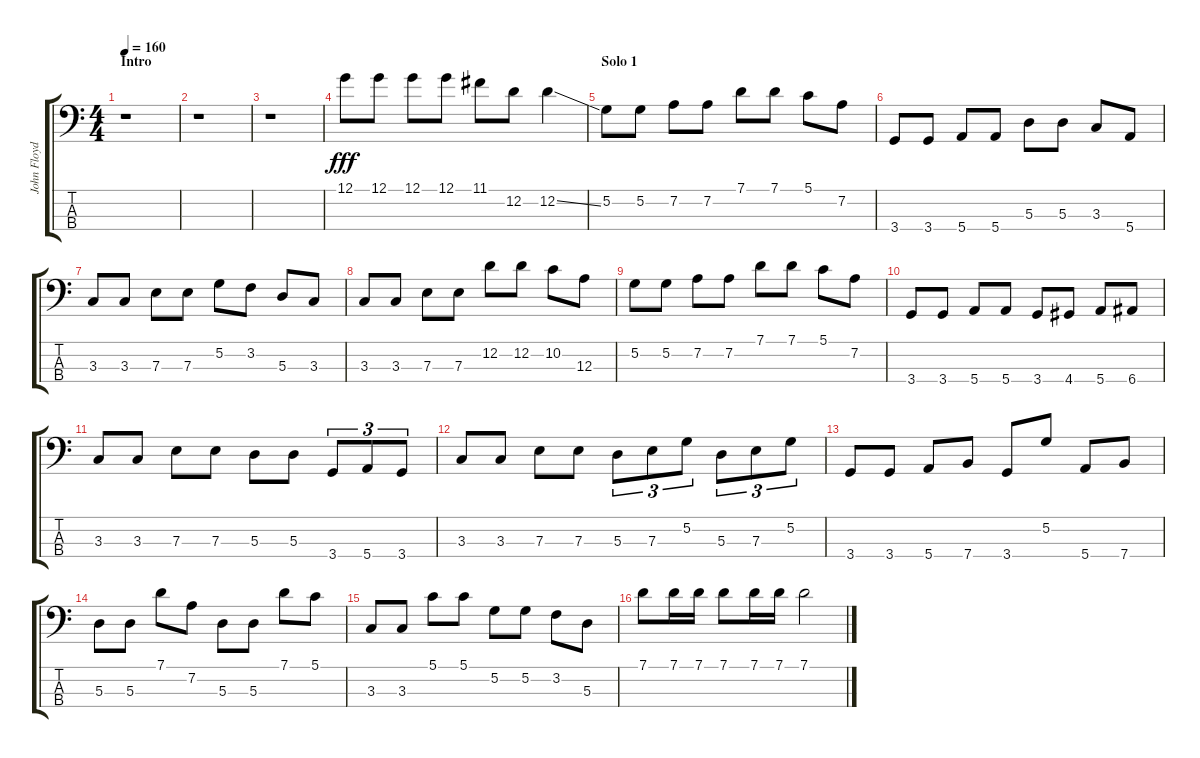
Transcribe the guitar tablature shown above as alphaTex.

\track ("John Floyd" "John Floyd") {instrument acousticguitarsteel}
\staff {score tabs}
\tuning (G2 D2 A1 E1) {hide}
\ts (4 4)
\section ("" "Intro")
\tempo 160
\clef f4
\ks c
r.1{dy fff instrument acousticguitarsteel} |
r.1 |
r.1 |
12.1.8 12.1.8 12.1.8 12.1.8 11.1.8 12.2.8 12.2{ss}.4 |
\section ("" "Solo 1")
5.2.8 5.2.8 7.2.8 7.2.8 7.1.8 7.1.8 5.1.8 7.2.8 |
3.4.8 3.4.8 5.4.8 5.4.8 5.3.8 5.3.8 3.3.8 5.4.8 |
3.3.8 3.3.8 7.3.8 7.3.8 5.2.8 3.2.8 5.3.8 3.3.8 |
3.3.8 3.3.8 7.3.8 7.3.8 12.2.8 12.2.8 10.2.8 12.3.8 |
5.2.8 5.2.8 7.2.8 7.2.8 7.1.8 7.1.8 5.1.8 7.2.8 |
3.4.8 3.4.8 5.4.8 5.4.8 3.4.8 4.4.8 5.4.8 6.4.8 |
3.3.8 3.3.8 7.3.8 7.3.8 5.3.8 5.3.8 3.4.8{tu (3 2)} 5.4.8{tu (3 2)} 3.4.8{tu (3 2)} |
3.3.8 3.3.8 7.3.8 7.3.8 5.3.8{tu (3 2)} 7.3.8{tu (3 2)} 5.2.8{tu (3 2)} 5.3.8{tu (3 2)} 7.3.8{tu (3 2)} 5.2.8{tu (3 2)} |
3.4.8 3.4.8 5.4.8 7.4.8 3.4.8 5.2.8 5.4.8 7.4.8 |
5.3.8 5.3.8 7.1.8 7.2.8 5.3.8 5.3.8 7.1.8 5.1.8 |
3.3.8 3.3.8 5.1.8 5.1.8 5.2.8 5.2.8 3.2.8 5.3.8 |
7.1.8 7.1.16 7.1.16 7.1.8 7.1.16 7.1.16 7.1.2
